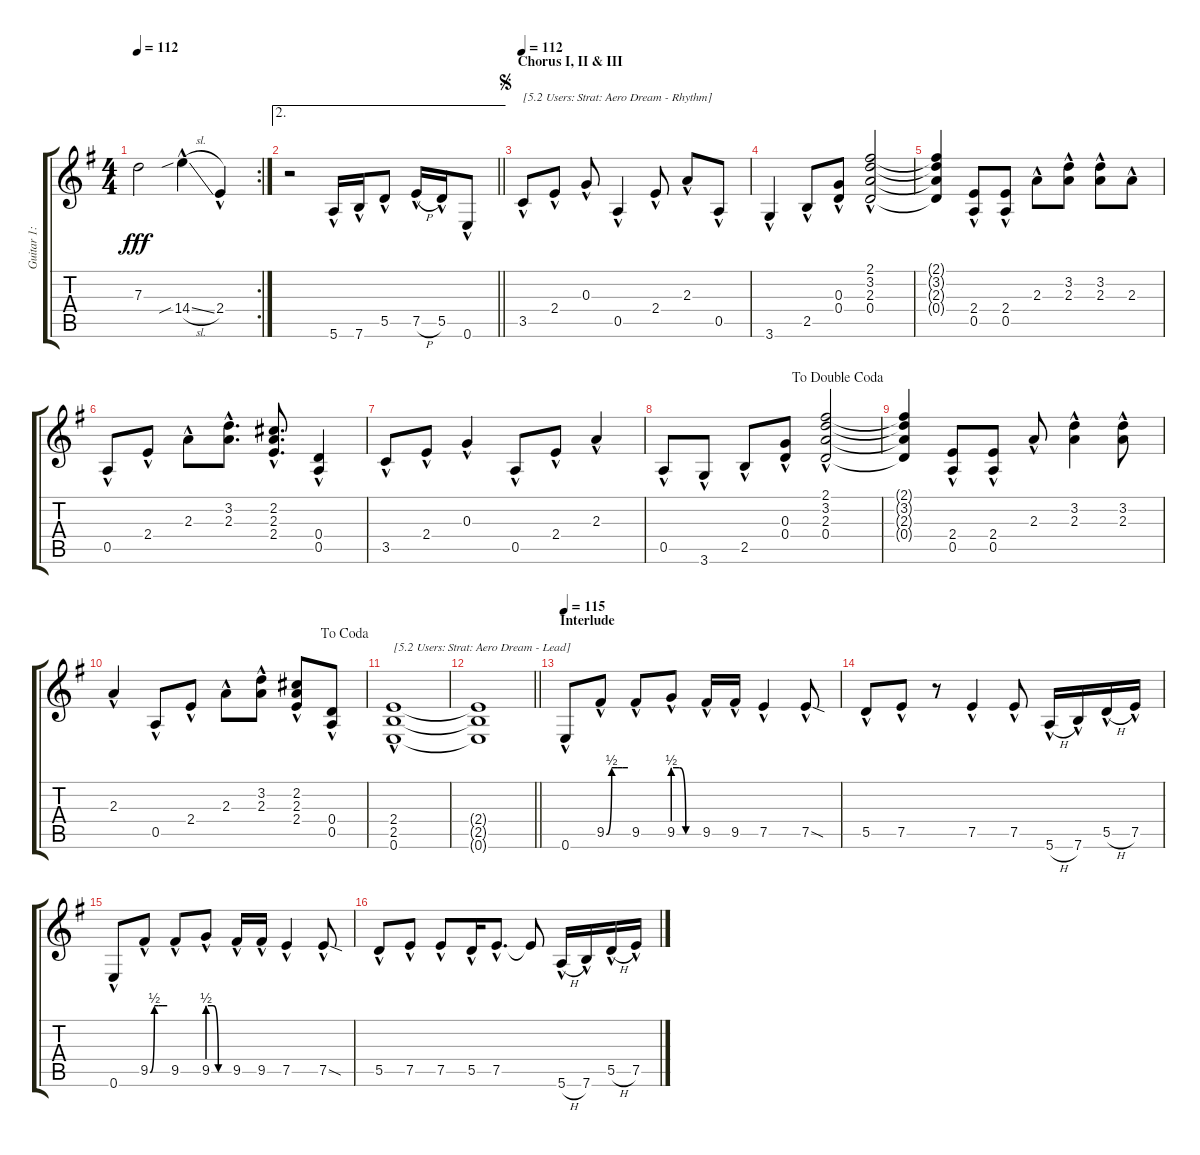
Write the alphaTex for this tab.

\track ("Guitar 1: Mick" "Guitar 1: ") {instrument distortionguitar}
\staff {score tabs}
\tuning (E4 B3 G3 D3 A2 E2) {hide}
\rc 2
\ts (4 4)
\tempo 112
\clef g2
\ks g
7.3{t}.2{dy fff} 14.4{sib sl hac}.4 2.4{hac}.4 |
\ae 2
\barLineRight lightlight
r.2 5.6{hac}.16 7.6{hac}.16 5.5{hac}.8 7.5{h hac}.16 5.5{hac}.16 0.6{hac}.8 |
\section ("" "Chorus I, II & III")
\jump segno
\tempo 112
3.5{hac}.8{txt "[5.2 Users: Strat: Aero Dream - Rhythm]" volume 12 instrument distortionguitar} 2.4{hac}.8 0.3{hac}.8 0.5{hac}.4 2.4{hac}.8 2.3{hac}.8 0.5{hac}.8 |
3.6{hac}.4 2.5{hac}.8 (0.3{hac} 0.4{hac}).8 (2.1{hac} 3.2{hac} 2.3{hac} 0.4{hac}).2 |
(2.1{t} 3.2{t} 2.3{t} 0.4{t}).4 (2.4{hac} 0.5{hac}).8 (2.4{hac} 0.5{hac}).8 2.3{hac}.8 (3.2{hac} 2.3{hac}).8 (3.2{hac} 2.3{hac}).8 2.3{hac}.8 |
0.5{hac}.8 2.4{hac}.8 2.3{hac}.8 (3.2{hac} 2.3{hac}).8{d} (2.2{hac} 2.3{hac} 2.4{hac}).8{d} (0.4{hac} 0.5{hac}).4 |
3.5{hac}.8 2.4{hac}.8 0.3{hac}.4 0.5{hac}.8 2.4{hac}.8 2.3{hac}.4 |
\jump dadoublecoda
0.5{hac}.8 3.6{hac}.8 2.5{hac}.8 (0.3{hac} 0.4{hac}).8 (2.1{hac} 3.2{hac} 2.3{hac} 0.4{hac}).2 |
(2.1{t} 3.2{t} 2.3{t} 0.4{t}).4 (2.4{hac} 0.5{hac}).8 (2.4{hac} 0.5{hac}).8 2.3{hac}.8 (3.2{hac} 2.3{hac}).4 (3.2{hac} 2.3{hac}).8 |
\jump dacoda
2.3{hac}.4 0.5{hac}.8 2.4{hac}.8 2.3{hac}.8 (3.2{hac} 2.3{hac}).8 (2.2{hac} 2.3{hac} 2.4{hac}).8 (0.4{hac} 0.5{hac}).8 |
(2.4{hac} 2.5{hac} 0.6{hac}).1{txt "[5.2 Users: Strat: Aero Dream - Lead]" volume 13 instrument distortionguitar} |
\barLineRight lightlight
(2.4{t} 2.5{t} 0.6{t}).1 |
\section ("" "Interlude")
\tempo 115
0.6{hac}.8 9.5{be (custom 0 0 15 2 30 2 45 2 60 2) hac}.8 9.5{hac}.8 9.5{be (custom 0 2 15 2 30 0 60 0) hac}.8 9.5{hac}.16 9.5{hac}.16 7.5{hac}.4 7.5{sod hac}.8 |
5.5{hac}.8 7.5{hac}.8 r.8 7.5{hac}.4 7.5{hac}.8 5.6{h hac}.16 7.6{hac}.16 5.5{h hac}.16 7.5{hac}.16 |
0.6{hac}.8 9.5{be (custom 0 0 15 2 30 2 45 2 60 2) hac}.8 9.5{hac}.8 9.5{be (custom 0 2 15 2 30 0 60 0) hac}.8 9.5{hac}.16 9.5{hac}.16 7.5{hac}.4 7.5{sod hac}.8 |
5.5{hac}.8 7.5{hac}.8 7.5{hac}.8 5.5{hac}.16 7.5{hac}.8{d} 7.5{t}.8 5.6{h hac}.16 7.6{hac}.16 5.5{h hac}.16 7.5{hac}.16
